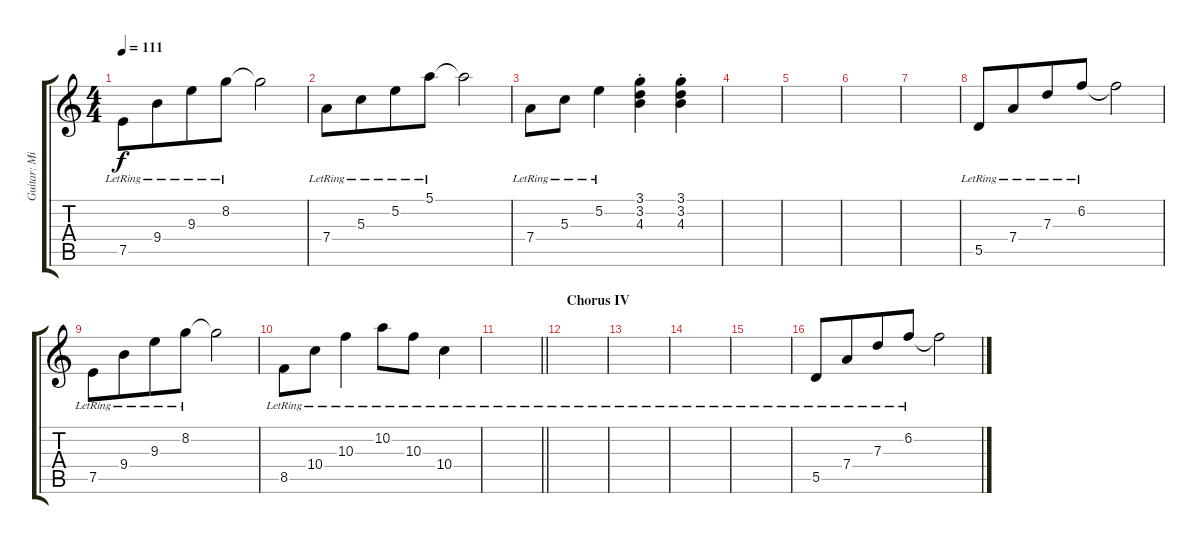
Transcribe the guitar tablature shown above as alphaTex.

\track ("Guitar: Michael" "Guitar: Mi") {instrument electricguitarclean}
\staff {score tabs}
\tuning (E4 B3 G3 D3 A2 E2) {hide}
\ts (4 4)
\tempo 111
\clef g2
\ks c
7.5{lr}.8{dy f} 9.4{lr}.8{beam merge} 9.3{lr}.8 8.2{lr}.8 8.2{t}.2 |
7.4{lr}.8 5.3{lr}.8{beam merge} 5.2{lr}.8 5.1{lr}.8 5.1{t}.2 |
7.4{lr}.8 5.3{lr}.8{beam merge} 5.2{lr}.4 (3.1{st} 3.2{st} 4.3{st}).4 (3.1{st} 3.2{st} 4.3{st}).4 |
|
|
|
|
5.5{lr}.8 7.4{lr}.8{beam merge} 7.3{lr}.8 6.2{lr}.8 6.2{t}.2 |
7.5{lr}.8 9.4{lr}.8{beam merge} 9.3{lr}.8 8.2{lr}.8 8.2{t}.2 |
8.5{lr}.8 10.4{lr}.8{beam merge} 10.3{lr}.4 10.2{lr}.8 10.3{lr}.8{beam merge} 10.4{lr}.4 |
\barLineRight lightlight
|
\section ("" "Chorus IV")
|
|
|
|
5.5{lr}.8 7.4{lr}.8{beam merge} 7.3{lr}.8 6.2{lr}.8 6.2{t}.2
